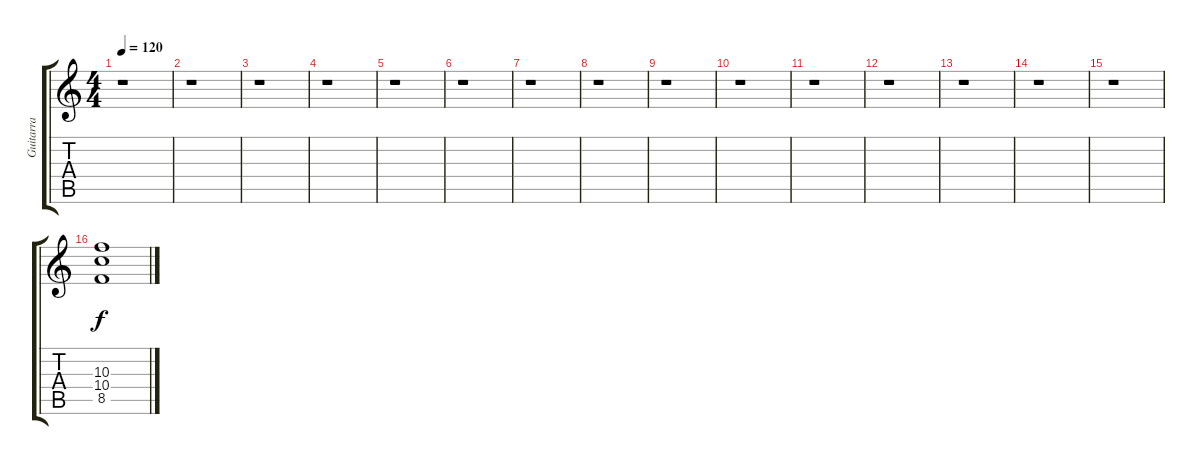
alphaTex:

\track ("Guitarra" "Guitarra") {instrument distortionguitar}
\staff {score tabs}
\tuning (E4 B3 G3 D3 A2 E2) {hide}
\ts (4 4)
\tempo 120
\clef g2
\ks c
r.1{dy f} |
r.1 |
r.1 |
r.1 |
r.1 |
r.1 |
r.1 |
r.1 |
r.1 |
r.1 |
r.1 |
r.1 |
r.1 |
r.1 |
r.1 |
(10.3 10.4 8.5).1
